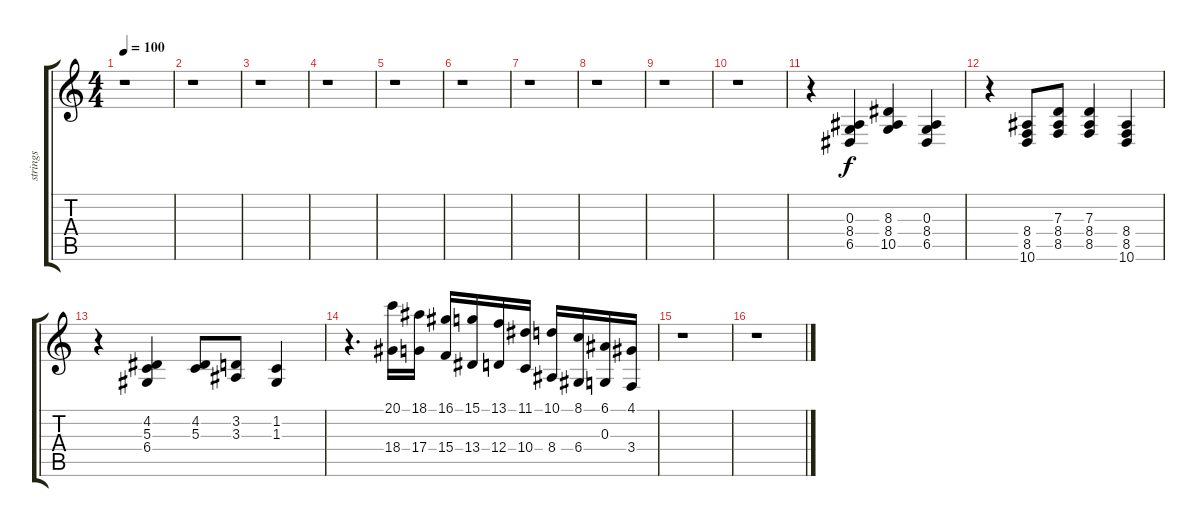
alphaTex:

\track ("strings" "strings") {instrument stringensemble1}
\staff {score tabs}
\tuning (E4 B3 G3 D3 A2 E2) {hide}
\ts (4 4)
\tempo 100
\clef g2
\ks c
r.1{dy f} |
r.1 |
r.1 |
r.1 |
r.1 |
r.1 |
r.1 |
r.1 |
r.1 |
r.1 |
r.4 (0.3 8.4 6.5).4{instrument synthstrings1} (8.3 8.4 10.5).4 (0.3 8.4 6.5).4 |
r.4 (8.4 8.5 10.6).8 (7.3 8.4 8.5).8 (7.3 8.4 8.5).4 (8.4 8.5 10.6).4 |
r.4 (4.2 5.3 6.4).4 (4.2 5.3).8 (3.2 3.3).8 (1.2 1.3).4 |
r.4{d} (20.1 18.4).16 (18.1 17.4).16 (16.1 15.4).16 (15.1 13.4).16 (13.1 12.4).16 (11.1 10.4).16 (10.1 8.4).16 (8.1 6.4).16 (6.1 0.3).16 (4.1 3.4).16 |
r.1 |
r.1
